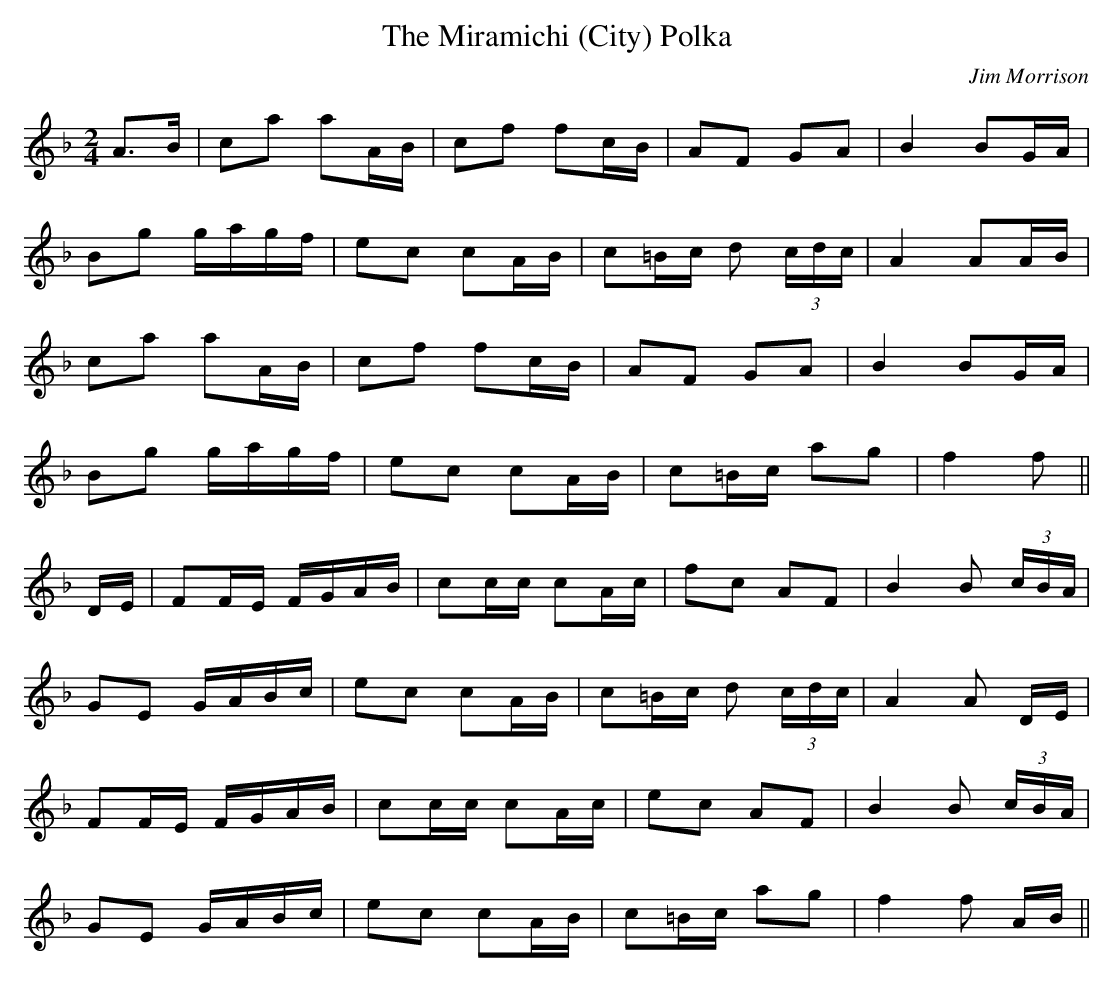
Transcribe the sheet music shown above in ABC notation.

X:1
T:Miramichi (City) Polka, The
M:2/4
L:1/16
C:Jim Morrison
K:F
A3B|c2a2 a2AB|c2f2 f2cB|A2F2 G2A2|B4B2GA|!
B2g2 gagf|e2c2 c2AB|c2=Bc d2 (3cdc|A4 A2AB|!
c2a2 a2AB|c2f2 f2cB|A2F2 G2A2|B4B2GA|!
B2g2 gagf|e2c2 c2AB|c2=Bc a2g2|f4f2||!
DE|F2FE FGAB|c2cc c2Ac|f2c2 A2F2|B4B2 (3cBA|!
G2E2 GABc|e2c2 c2AB|c2=Bc d2 (3cdc|A4A2 DE|!
F2FE FGAB|c2cc c2Ac|e2c2 A2F2|B4B2 (3cBA|!
G2E2 GABc|e2c2 c2AB|c2=Bc a2g2|f4f2 AB||!
